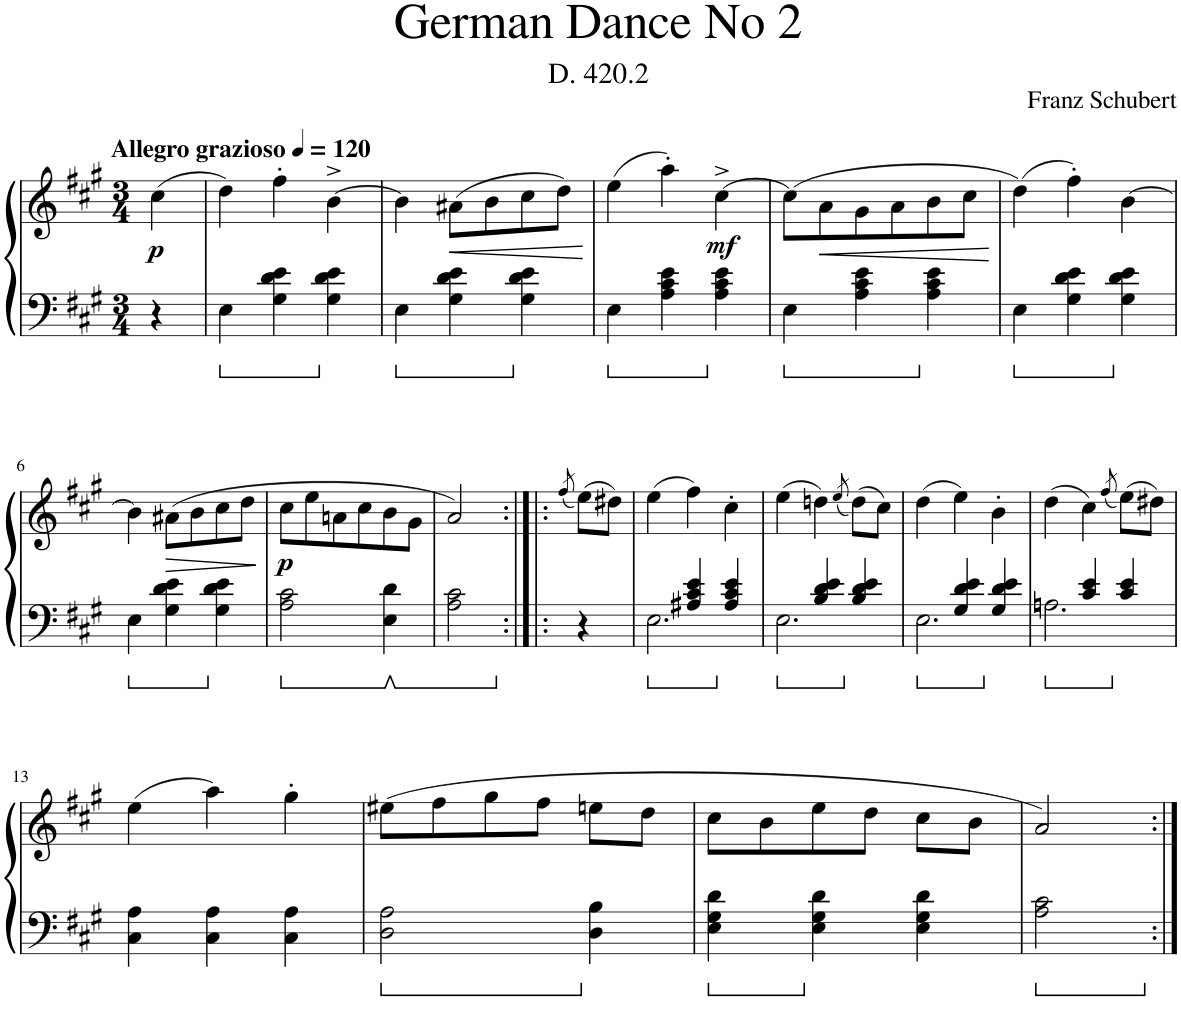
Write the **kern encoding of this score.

**kern	**kern	**dynam
*part1	*part1	*part1
*staff2	*staff1	*staff1/2
*I"Piano	*	*
*I'Pno.	*	*
*clefF4	*clefG2	*
*k[f#c#g#]	*k[f#c#g#]	*
*M3/4	*M3/4	*
*MM120	*MM120	*
=	=	=
!	!LO:TX:a:B:t=Allegro grazioso	!
!	!	!LO:DY:b
4r	(4cc#\	p
=1	=1	=1
4E\	4dd\)	.
4G#\ 4d\ 4e\	4ff#'\	.
4G#\ 4d\ 4e\	[>4b^\	.
=2	=2	=2
4E\	4b\]	.
!	!	!LO:HP:b
4G#\ 4d\ 4e\	(8a#X\L	<
.	8b\	.
4G#\ 4d\ 4e\	8cc#\	.
.	8dd\J)	.
.	.	[
=3	=3	=3
4E\	(4ee\	.
4A\ 4c#\ 4e\	4aa'\)	.
!	!	!LO:DY:b
4A\ 4c#\ 4e\	[>4cc#^\	mf
=4	=4	=4
4E\	(8cc#\L]	.
!	!	!LO:HP:b
.	8a\	<
4A\ 4c#\ 4e\	8g#\	.
.	8a\	.
4A\ 4c#\ 4e\	8b\	.
.	8cc#\J	.
.	.	[
=5	=5	=5
4E\	(4dd\)	.
4G#\ 4d\ 4e\	4ff#'\)	.
4G#\ 4d\ 4e\	[>4b\	.
!!LO:LB:g=z
=6	=6	=6
4E\	4b\]	.
!	!	!LO:HP:b
4G#\ 4d\ 4e\	(8a#X\L	>
.	8b\	.
4G#\ 4d\ 4e\	8cc#\	.
.	8dd\J	.
.	.	]
=7	=7	=7
!	!	!LO:DY:b
2A\ 2c#\	8cc#\L	p
.	8ee\	.
.	8an\	.
.	8cc#\	.
4E\ 4d\	8b\	.
.	8g#\J	.
=8	=8	=8
2A\ 2c#\	2a/)	.
=8X1:|!|:	=8X1:|!|:	=8X1:|!|:
.	(8qff#/	.
4r	(8ee\L)	.
.	8dd#X\J)	.
=9	=9	=9
*^	*	*
4ryy	2.E\	(4ee\	.
4A#X/ 4c#/ 4e/	.	4ff#\)	.
4A#/ 4c#/ 4e/	.	4cc#'\	.
=10	=10	=10	=10
4ryy	2.E\	(4ee\	.
4B/ 4d/ 4e/	.	4ddn\)	.
.	.	(8qee/	.
4B/ 4d/ 4e/	.	(8dd\L)	.
.	.	8cc#\J)	.
=11	=11	=11	=11
4ryy	2.E\	(4dd\	.
4G#/ 4d/ 4e/	.	4ee\)	.
4G#/ 4d/ 4e/	.	4b'\	.
=12	=12	=12	=12
4ryy	2.An\	(4dd\	.
4c#/ 4e/	.	4cc#\)	.
.	.	(8qff#/	.
4c#/ 4e/	.	(8ee\L)	.
.	.	8dd#X\J)	.
*v	*v	*	*
!!LO:LB:g=z
=13	=13	=13
4C#\ 4A\	(4ee\	.
4C#\ 4A\	4aa\)	.
4C#\ 4A\	4gg#'\	.
=14	=14	=14
2D\ 2A\	(8ee#X\L	.
.	8ff#\	.
.	8gg#\	.
.	8ff#\J	.
4D\ 4B\	8een\L	.
.	8dd\J	.
=15	=15	=15
4E\ 4G#\ 4d\	8cc#\L	.
.	8b\	.
4E\ 4G#\ 4d\	8ee\	.
.	8dd\J	.
4E\ 4G#\ 4d\	8cc#\L	.
.	8b\J	.
=16	=16	=16
2A\ 2c#\	2a/)	.
=:|!	=:|!	=:|!
*-	*-	*-
